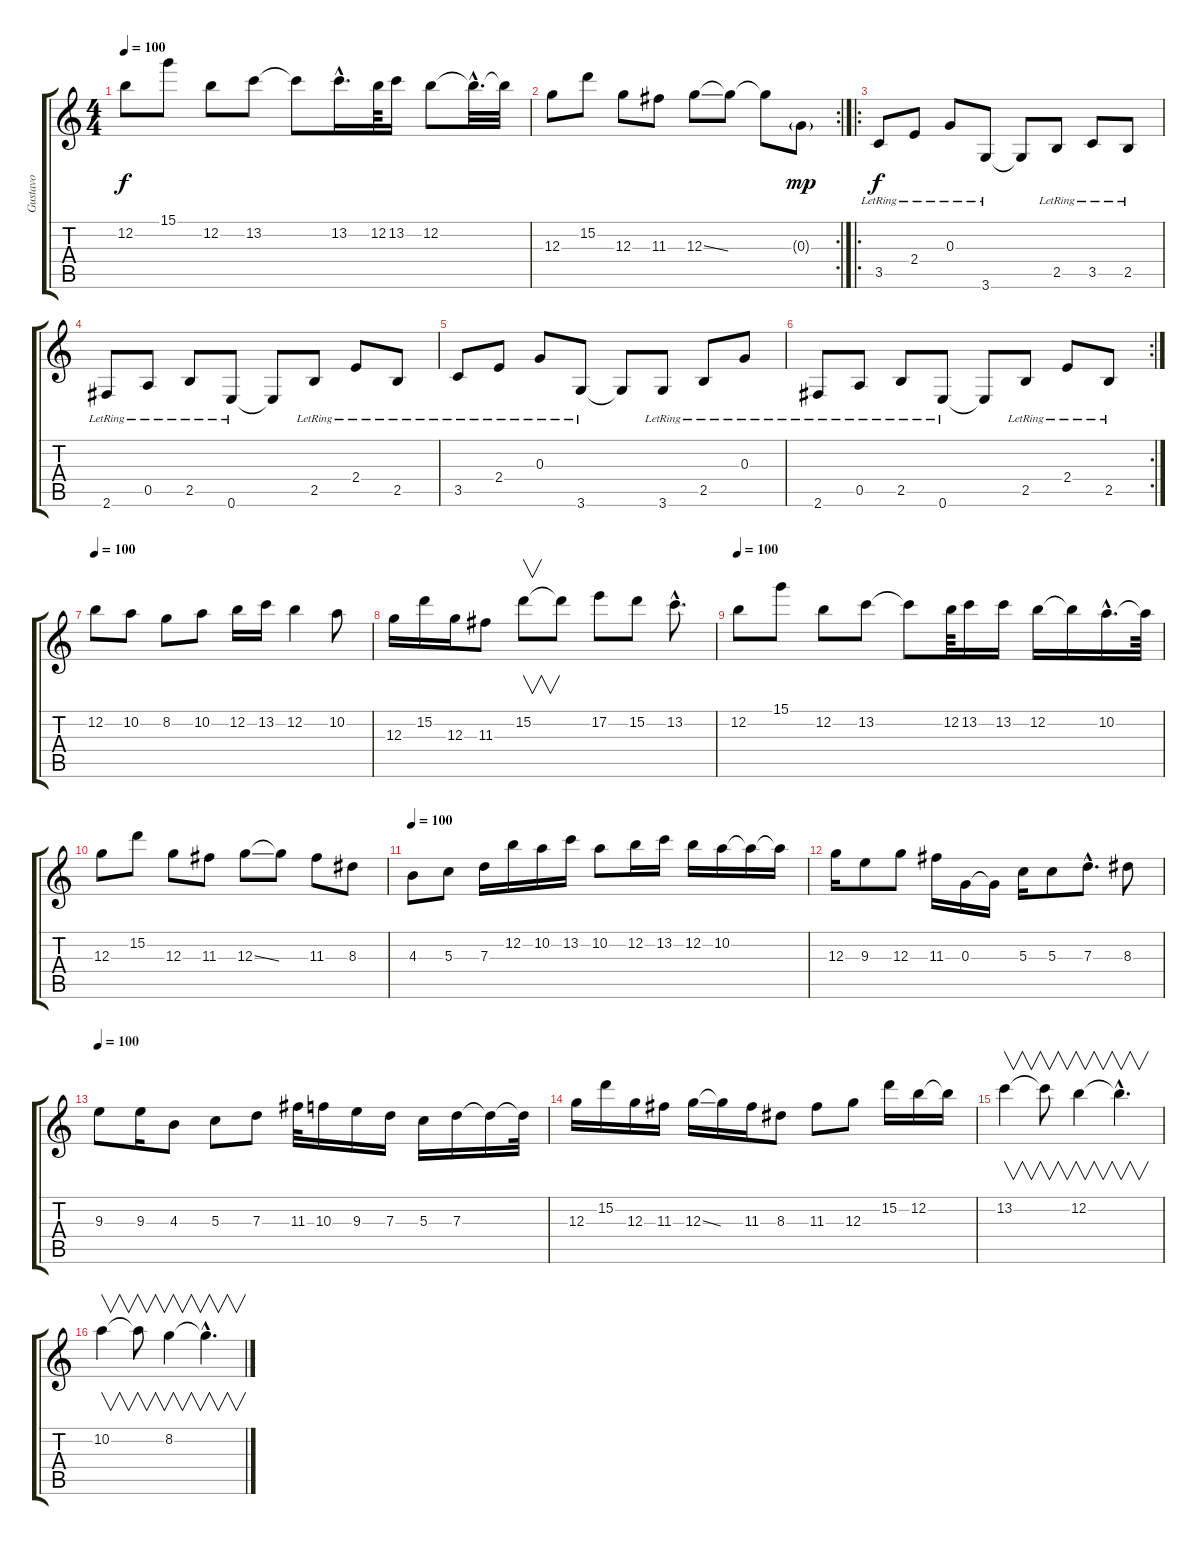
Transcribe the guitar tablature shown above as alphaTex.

\track ("Gustavo" "Gustavo") {instrument acousticguitarsteel}
\staff {score tabs}
\tuning (E4 B3 G3 D3 A2 E2) {hide}
\ts (4 4)
\tempo 100
\clef g2
\ks c
12.2.8{dy f} 15.1.8 12.2.8 13.2.8 13.2{t}.8 13.2{hac}.16{d} 12.2.64 13.2.16 12.2.8 12.2{hac t}.32{d} 12.2{t}.32 |
\rc 2
12.3.8 15.2.8 12.3.8 11.3.8 12.3{ss}.8 12.3{t}.8 12.3{t}.8 0.3{g}.8{dy mp} |
\ro
3.5{lr}.8{dy f} 2.4{lr}.8 0.3{lr}.8 3.6{lr}.8 3.6{t}.8 2.5{lr}.8 3.5{lr}.8 2.5{lr}.8 |
2.6{lr}.8 0.5{lr}.8 2.5{lr}.8 0.6{lr}.8 0.6{t}.8 2.5{lr}.8 2.4{lr}.8 2.5{lr}.8 |
3.5{lr}.8 2.4{lr}.8 0.3{lr}.8 3.6{lr}.8 3.6{t}.8 3.6{lr}.8 2.5{lr}.8 0.3{lr}.8 |
\rc 2
2.6{lr}.8 0.5{lr}.8 2.5{lr}.8 0.6{lr}.8 0.6{t}.8 2.5{lr}.8 2.4{lr}.8 2.5{lr}.8 |
\tempo 100
12.2.8 10.2.8 8.2.8 10.2.8 12.2.16 13.2.16 12.2.4 10.2.8 |
12.3.16 15.2.16 12.3.16 11.3.8 15.2.8{v} 15.2{t}.8 17.2.8 15.2.8 13.2{hac}.8{d} |
\tempo 100
12.2.8 15.1.8 12.2.8 13.2.8 13.2{t}.8 12.2.64 13.2.16 13.2.16 12.2.16 12.2{t}.16 10.2{hac}.16{d} 10.2{t}.64 |
12.3.8 15.2.8 12.3.8 11.3.8 12.3{ss}.8 12.3{t}.8 11.3.8 8.3.8 |
\tempo 100
4.3.8 5.3.8 7.3.16 12.2.16 10.2.16 13.2.16 10.2.8 12.2.16 13.2.16 12.2.16 10.2.16 10.2{t}.16 10.2{t}.16 |
12.3.16 9.3.8 12.3.8 11.3.16 0.3.16 0.3{t}.16 5.3.16 5.3.8 7.3{hac}.8{d} 8.3.8 |
\tempo 100
9.3.8 9.3.16 4.3.8 5.3.8 7.3.8 11.3.32 10.3.16 9.3.16 7.3.16 5.3.16 7.3.16 7.3{t}.16 7.3{t}.32 |
12.3.16 15.2.16 12.3.16 11.3.16 12.3{ss}.16 12.3{t}.16 11.3.16 8.3.8 11.3.8 12.3.8 15.2.16 12.2.16 12.2{t}.16 |
13.2.4{v} 13.2{t}.8{v} 12.2.4{v} 12.2{hac t}.4{v d} |
10.2.4{v} 10.2{t}.8{v} 8.2.4{v} 8.2{hac t}.4{v d}
